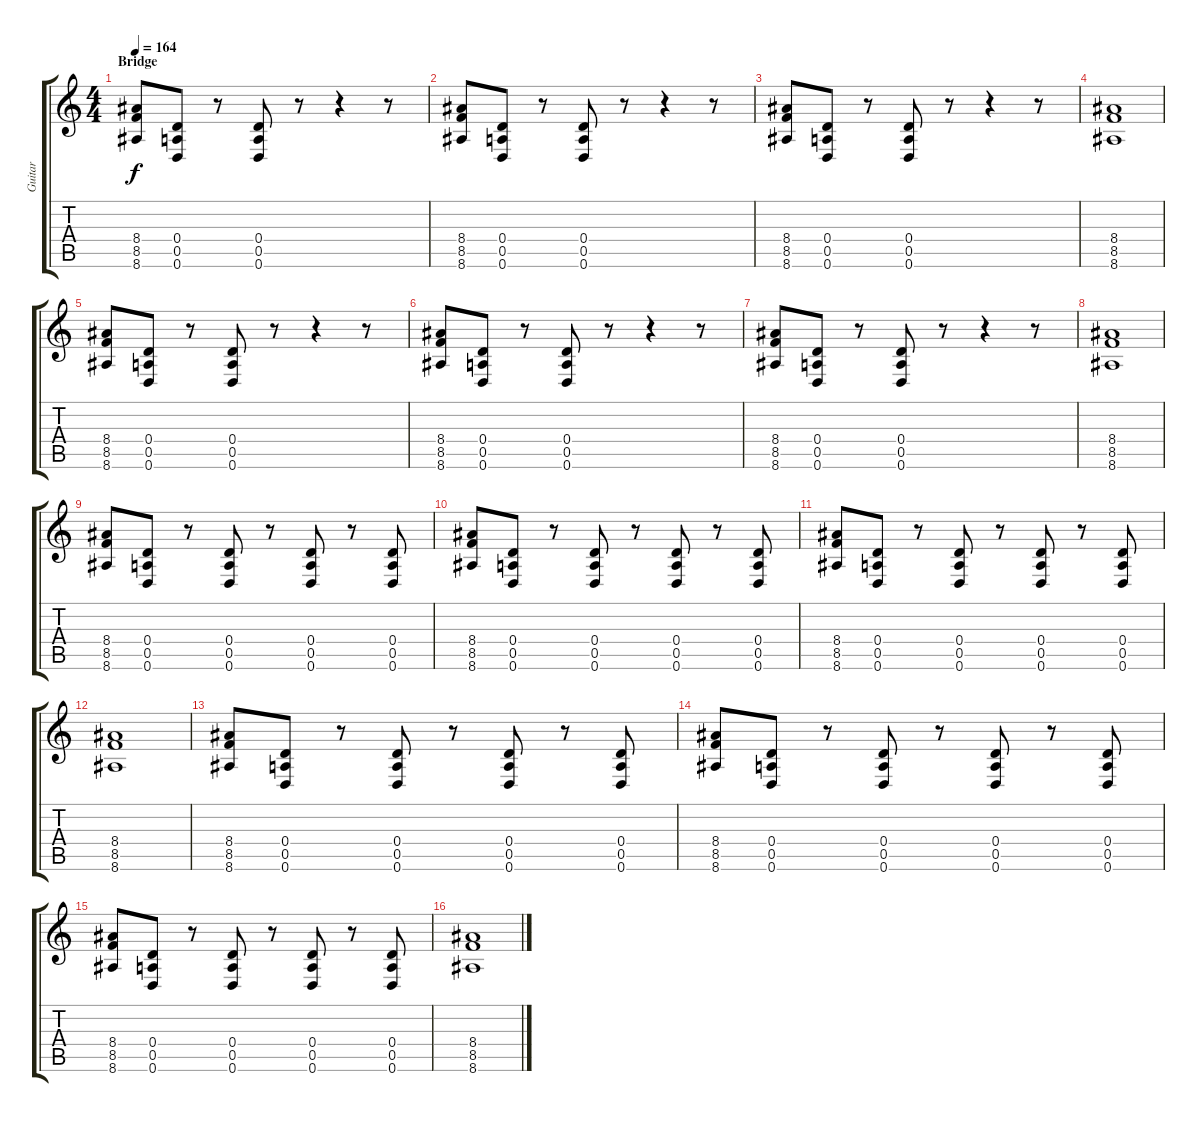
\track ("Guitar" "Guitar") {instrument overdrivenguitar}
\staff {score tabs}
\tuning (E4 B3 G3 D3 A2 D2) {hide}
\ts (4 4)
\section ("" "Bridge")
\tempo 164
\clef g2
\ks c
(8.4 8.5 8.6).8{dy f} (0.4 0.5 0.6).8 r.8 (0.4 0.5 0.6).8 r.8 r.4 r.8 |
(8.4 8.5 8.6).8 (0.4 0.5 0.6).8 r.8 (0.4 0.5 0.6).8 r.8 r.4 r.8 |
(8.4 8.5 8.6).8 (0.4 0.5 0.6).8 r.8 (0.4 0.5 0.6).8 r.8 r.4 r.8 |
(8.4 8.5 8.6).1 |
(8.4 8.5 8.6).8 (0.4 0.5 0.6).8 r.8 (0.4 0.5 0.6).8 r.8 r.4 r.8 |
(8.4 8.5 8.6).8 (0.4 0.5 0.6).8 r.8 (0.4 0.5 0.6).8 r.8 r.4 r.8 |
(8.4 8.5 8.6).8 (0.4 0.5 0.6).8 r.8 (0.4 0.5 0.6).8 r.8 r.4 r.8 |
(8.4 8.5 8.6).1 |
(8.4 8.5 8.6).8 (0.4 0.5 0.6).8 r.8 (0.4 0.5 0.6).8 r.8 (0.4 0.5 0.6).8 r.8 (0.4 0.5 0.6).8 |
(8.4 8.5 8.6).8 (0.4 0.5 0.6).8 r.8 (0.4 0.5 0.6).8 r.8 (0.4 0.5 0.6).8 r.8 (0.4 0.5 0.6).8 |
(8.4 8.5 8.6).8 (0.4 0.5 0.6).8 r.8 (0.4 0.5 0.6).8 r.8 (0.4 0.5 0.6).8 r.8 (0.4 0.5 0.6).8 |
(8.4 8.5 8.6).1 |
(8.4 8.5 8.6).8 (0.4 0.5 0.6).8 r.8 (0.4 0.5 0.6).8 r.8 (0.4 0.5 0.6).8 r.8 (0.4 0.5 0.6).8 |
(8.4 8.5 8.6).8 (0.4 0.5 0.6).8 r.8 (0.4 0.5 0.6).8 r.8 (0.4 0.5 0.6).8 r.8 (0.4 0.5 0.6).8 |
(8.4 8.5 8.6).8 (0.4 0.5 0.6).8 r.8 (0.4 0.5 0.6).8 r.8 (0.4 0.5 0.6).8 r.8 (0.4 0.5 0.6).8 |
(8.4 8.5 8.6).1
